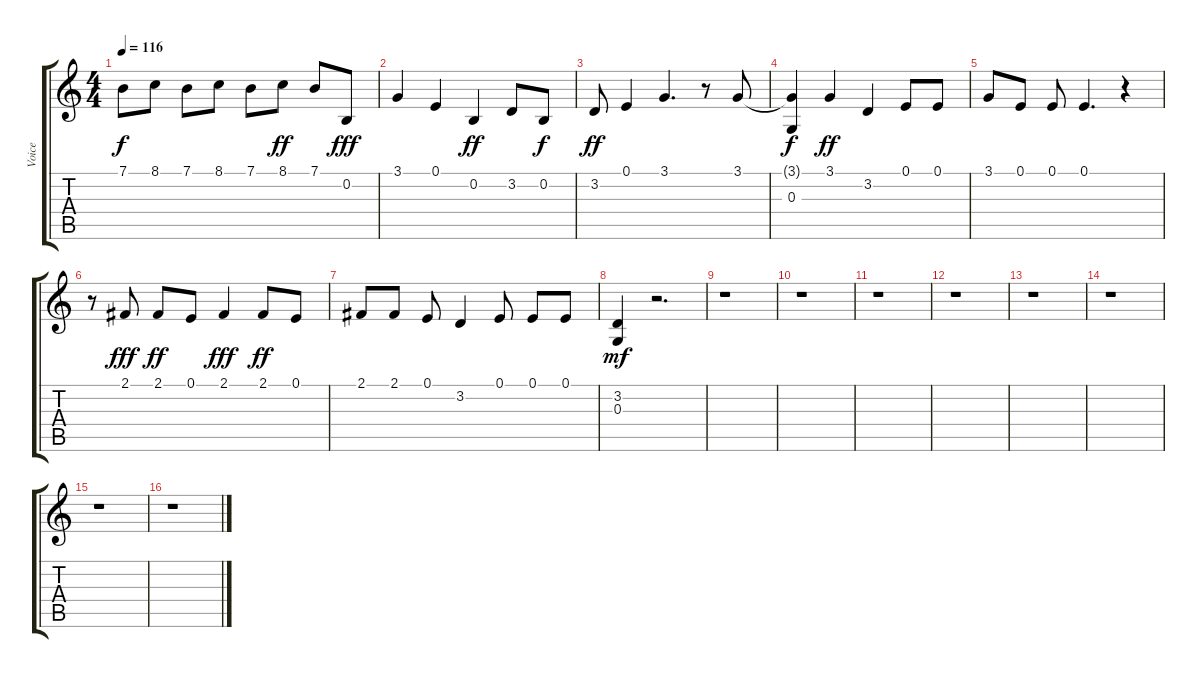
\track ("Voice" "Voice") {instrument voiceoohs}
\staff {score tabs}
\tuning (E4 B3 G3 D3 A2 E2) {hide}
\ts (4 4)
\tempo 116
\clef g2
\ks c
7.1.8{dy f} 8.1.8 7.1.8 8.1.8 7.1.8 8.1.8{dy ff} 7.1.8 0.2.8{dy fff} |
3.1.4 0.1.4 0.2.4{dy ff} 3.2.8 0.2.8{dy f} |
3.2.8{dy ff} 0.1.4 3.1.4{d} r.8 3.1.8 |
(3.1{t} 0.3).4{dy f} 3.1.4{dy ff} 3.2.4 0.1.8 0.1.8 |
3.1.8 0.1.8 0.1.8 0.1.4{d} r.4 |
r.8 2.1.8{dy fff} 2.1.8{dy ff} 0.1.8 2.1.4{dy fff} 2.1.8{dy ff} 0.1.8 |
2.1.8 2.1.8 0.1.8 3.2.4 0.1.8 0.1.8 0.1.8 |
(3.2 0.3).4{dy mf} r.2{d} |
r.1 |
r.1 |
r.1 |
r.1 |
r.1 |
r.1 |
r.1 |
r.1
